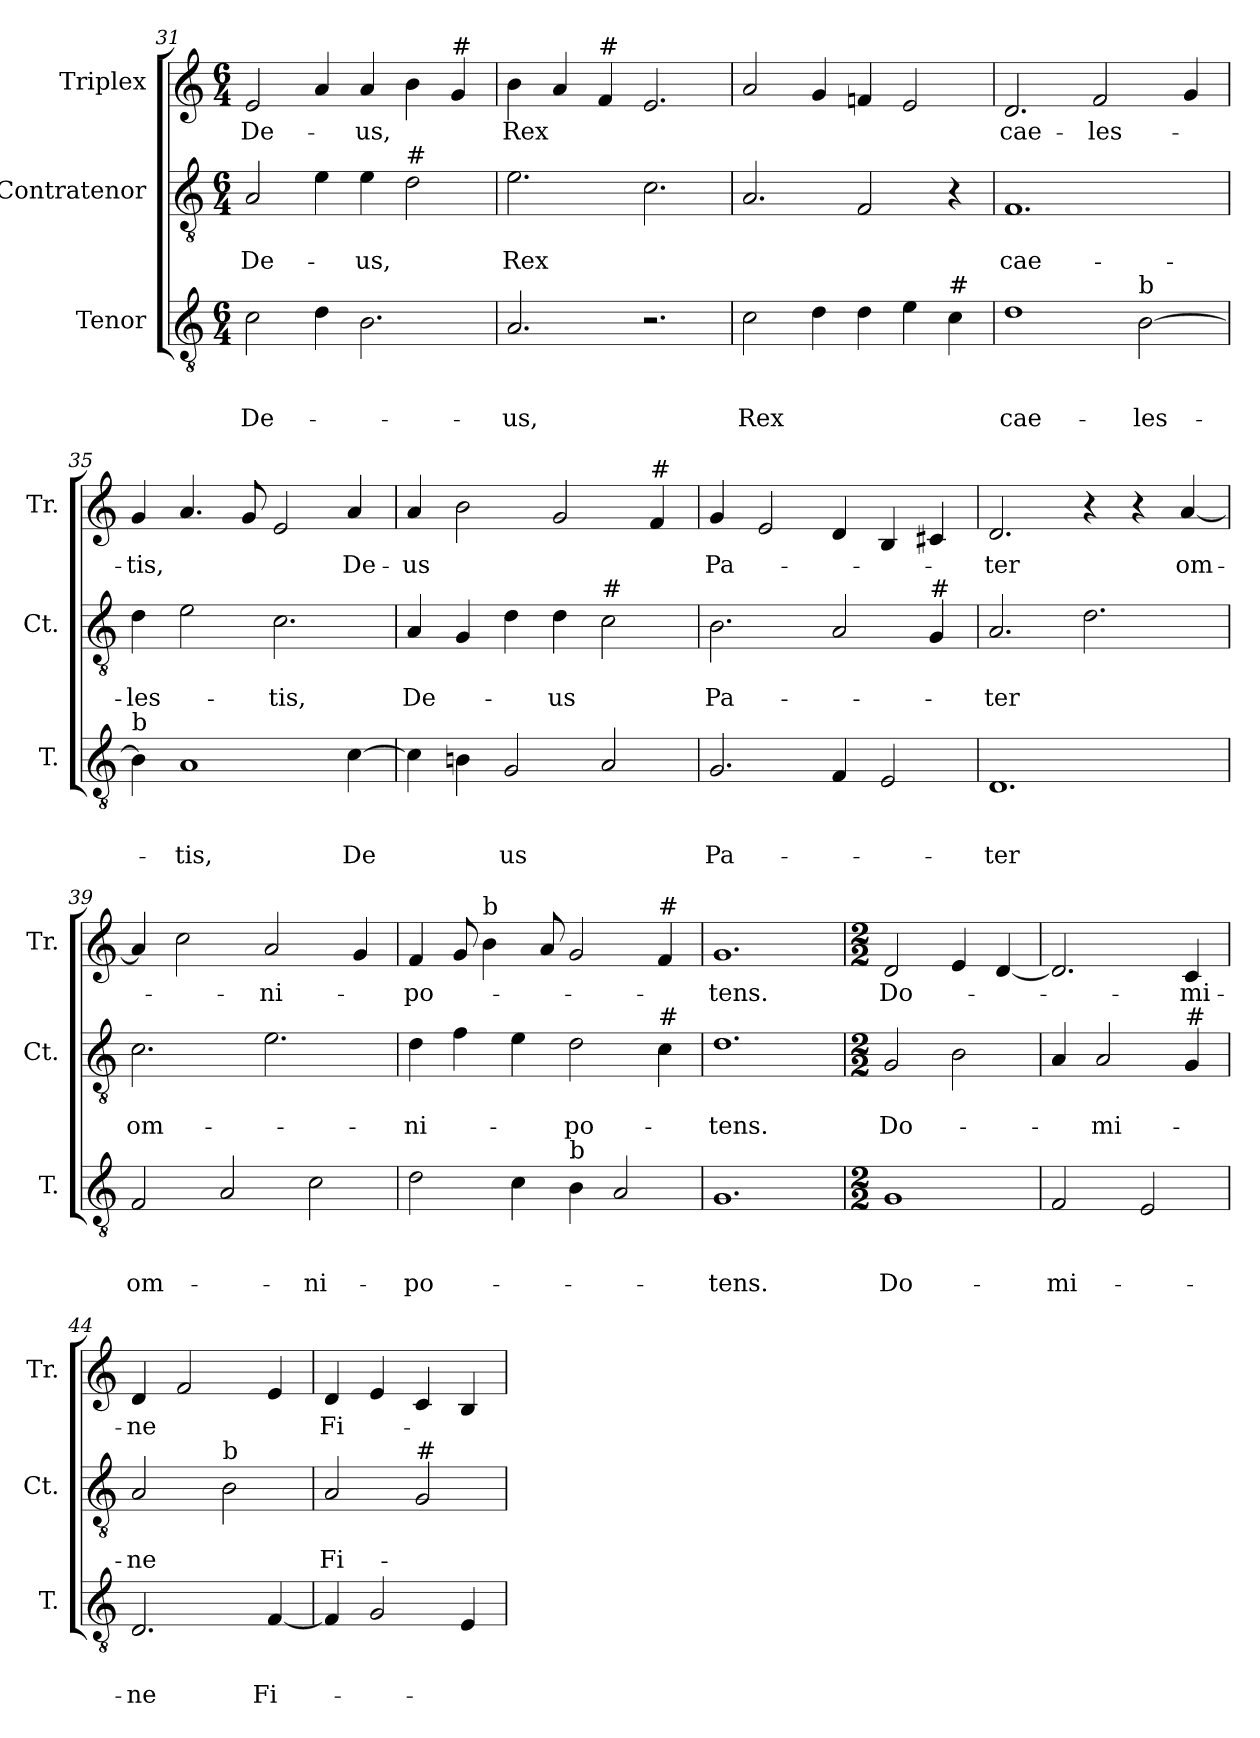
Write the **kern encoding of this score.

**kern	**text	**text	**text	**kern	**text	**text	**kern	**text
*part3	*part3	*part3	*part3	*part2	*part2	*part2	*part1	*part1
*staff3	*staff3	*staff3	*staff3	*staff2	*staff2	*staff2	*staff1	*staff1
*I"Tenor	*	*	*	*I"Contratenor	*	*	*I"Triplex	*
*I'T.	*	*	*	*I'Ct.	*	*	*I'Tr.	*
*clefGv2	*	*	*	*clefGv2	*	*	*clefG2	*
*k[]	*	*	*	*k[]	*	*	*k[]	*
*C:	*	*	*	*C:	*	*	*C:	*
*M6/4	*	*	*	*M6/4	*	*	*M6/4	*
=31	=31	=31	=31	=31	=31	=31	=31	=31
!	!	!	!LO:LY:b	!	!	!LO:LY:b	!	!LO:LY:b
2c\	.	.	De-	2A/	.	De-	2e/	De-
4d\	.	.	.	4e\	.	.	4a/	.
!	!	!	!	!	!	!LO:LY:b	!	!LO:LY:b
2.B\	.	.	.	4e\	.	-us,	4a/	-us,
!	!	!	!	!LO:TX:a:t=#	!	!	!	!
.	.	.	.	2d\	.	.	4b\	.
!	!	!	!	!	!	!	!LO:TX:a:t=#	!
.	.	.	.	.	.	.	4g/	.
=32	=32	=32	=32	=32	=32	=32	=32	=32
!	!	!	!LO:LY:b	!	!	!LO:LY:b	!	!LO:LY:b
2.A/	.	.	-us,	2.e\	.	Rex	4b\	Rex
.	.	.	.	.	.	.	4a/	.
!	!	!	!	!	!	!	!LO:TX:a:t=#	!
.	.	.	.	.	.	.	4f/	.
2.r	.	.	.	2.c\	.	.	2.e/	.
=33	=33	=33	=33	=33	=33	=33	=33	=33
!	!	!	!LO:LY:b	!	!	!	!	!
2c\	.	.	Rex	2.A/	.	.	2a/	.
4d\	.	.	.	.	.	.	4g/	.
4d\	.	.	.	2F/	.	.	4fn/	.
4e\	.	.	.	.	.	.	2e/	.
!LO:TX:a:t=#	!	!	!	!	!	!	!	!
4c\	.	.	.	4r	.	.	.	.
=34	=34	=34	=34	=34	=34	=34	=34	=34
!	!	!	!LO:LY:b	!	!	!LO:LY:b	!	!LO:LY:b
1d	.	.	cae-	1.F	.	cae-	2.d/	cae-
!	!	!	!	!	!	!	!	!LO:LY:b
.	.	.	.	.	.	.	2f/	-les-
!LO:TX:a:t=b	!	!	!	!	!	!	!	!
!	!	!	!LO:LY:b	!	!	!	!	!
[>2B\	.	.	-les-	.	.	.	.	.
.	.	.	.	.	.	.	4g/	.
=35	=35	=35	=35	=35	=35	=35	=35	=35
!LO:TX:a:t=b	!	!	!	!	!	!	!	!
!	!	!	!	!	!	!LO:LY:b	!	!LO:LY:b
4B\]	.	.	.	4d\	.	-les-	4g/	-tis,
!	!	!	!LO:LY:b	!	!	!	!	!
1A	.	.	-tis,	2e\	.	.	4.a/	.
.	.	.	.	.	.	.	8g/	.
!	!	!	!	!	!	!LO:LY:b	!	!
.	.	.	.	2.c\	.	-tis,	2e/	.
!	!	!	!LO:LY:b	!	!	!	!	!LO:LY:b
[<4c\	.	.	De	.	.	.	4a/	De-
!!LO:PB:g=z
=36	=36	=36	=36	=36	=36	=36	=36	=36
!	!	!	!	!	!	!LO:LY:b	!	!LO:LY:b
4c\]	.	.	.	4A/	.	De-	4a/	-us
4Bn\	.	.	.	4G/	.	.	2b\	.
!	!	!	!LO:LY:b	!	!	!	!	!
2G/	.	.	us	4d\	.	.	.	.
!	!	!	!	!	!	!LO:LY:b	!	!
.	.	.	.	4d\	.	-us	2g/	.
!	!	!	!	!LO:TX:a:t=#	!	!	!	!
2A/	.	.	.	2c\	.	.	.	.
!	!	!	!	!	!	!	!LO:TX:a:t=#	!
.	.	.	.	.	.	.	4f/	.
=37	=37	=37	=37	=37	=37	=37	=37	=37
!	!	!	!LO:LY:b	!	!	!LO:LY:b	!	!LO:LY:b
2.G/	.	.	Pa-	2.B\	.	Pa-	4g/	Pa-
.	.	.	.	.	.	.	2e/	.
4F/	.	.	.	2A/	.	.	4d/	.
2E/	.	.	.	.	.	.	4B/	.
!	!	!	!	!LO:TX:a:t=#	!	!	!	!
.	.	.	.	4G/	.	.	4c#X/	.
=38	=38	=38	=38	=38	=38	=38	=38	=38
!	!	!	!LO:LY:b	!	!	!LO:LY:b	!	!LO:LY:b
1.D	.	.	-ter	2.A/	.	-ter	2.d/	-ter
.	.	.	.	2.d\	.	.	4r	.
.	.	.	.	.	.	.	4r	.
!	!	!	!	!	!	!	!	!LO:LY:b
.	.	.	.	.	.	.	[<4a/	om-
=39	=39	=39	=39	=39	=39	=39	=39	=39
!	!	!	!LO:LY:b	!	!	!LO:LY:b	!	!
2F/	.	.	om-	2.c\	.	om-	4a/]	.
.	.	.	.	.	.	.	2cc\	.
2A/	.	.	.	.	.	.	.	.
!	!	!	!	!	!	!	!	!LO:LY:b
.	.	.	.	2.e\	.	.	2a/	-ni-
!	!	!	!LO:LY:b	!	!	!	!	!
2c\	.	.	-ni-	.	.	.	.	.
.	.	.	.	.	.	.	4g/	.
=40	=40	=40	=40	=40	=40	=40	=40	=40
!	!	!	!LO:LY:b	!	!	!LO:LY:b	!	!LO:LY:b
2d\	.	.	-po-	4d\	.	-ni-	4f/	-po-
.	.	.	.	4f\	.	.	8g/	.
!	!	!	!	!	!	!	!LO:TX:a:t=b	!
.	.	.	.	.	.	.	4b\	.
4c\	.	.	.	4e\	.	.	.	.
.	.	.	.	.	.	.	8a/	.
!LO:TX:a:t=b	!	!	!	!	!	!	!	!
!	!	!	!	!	!	!LO:LY:b	!	!
4B\	.	.	.	2d\	.	-po-	2g/	.
2A/	.	.	.	.	.	.	.	.
!	!	!	!	!	!	!	!LO:TX:a:t=#	!
!	!	!	!	!LO:TX:a:t=#	!	!	!	!
.	.	.	.	4c\	.	.	4f/	.
=41	=41	=41	=41	=41	=41	=41	=41	=41
!	!	!	!LO:LY:b	!	!	!LO:LY:b	!	!LO:LY:b
1.G	.	.	-tens.	1.d	.	-tens.	1.g	-tens.
!!LO:LB:g=z
=42	=42	=42	=42	=42	=42	=42	=42	=42
*M2/2	*	*	*	*M2/2	*	*	*M2/2	*
!	!	!	!LO:LY:b	!	!	!LO:LY:b	!	!LO:LY:b
1G	.	.	Do-	2G/	.	Do-	2d/	Do-
.	.	.	.	2B\	.	.	4e/	.
.	.	.	.	.	.	.	[<4d/	.
=43	=43	=43	=43	=43	=43	=43	=43	=43
!	!	!	!LO:LY:b	!	!	!	!	!
2F/	.	.	-mi-	4A/	.	.	2.d/]	.
!	!	!	!	!	!	!LO:LY:b	!	!
.	.	.	.	2A/	.	-mi-	.	.
2E/	.	.	.	.	.	.	.	.
!	!	!	!	!LO:TX:a:t=#	!	!	!	!
!	!	!	!	!	!	!	!	!LO:LY:b
.	.	.	.	4G/	.	.	4c/	-mi-
=44	=44	=44	=44	=44	=44	=44	=44	=44
!	!	!	!LO:LY:b	!	!	!LO:LY:b	!	!LO:LY:b
2.D/	.	.	-ne	2A/	.	-ne	4d/	-ne
.	.	.	.	.	.	.	2f/	.
!	!	!	!	!LO:TX:a:t=b	!	!	!	!
.	.	.	.	2B\	.	.	.	.
!	!	!	!LO:LY:b	!	!	!	!	!
[<4F/	.	.	Fi-	.	.	.	4e/	.
=45	=45	=45	=45	=45	=45	=45	=45	=45
!	!	!	!	!	!	!LO:LY:b	!	!LO:LY:b
4F/]	.	.	.	2A/	.	Fi-	4d/	Fi-
2G/	.	.	.	.	.	.	4e/	.
!	!	!	!	!LO:TX:a:t=#	!	!	!	!
.	.	.	.	2G/	.	.	4c/	.
4E/	.	.	.	.	.	.	4B/	.
=	=	=	=	=	=	=	=	=
*-	*-	*-	*-	*-	*-	*-	*-	*-
